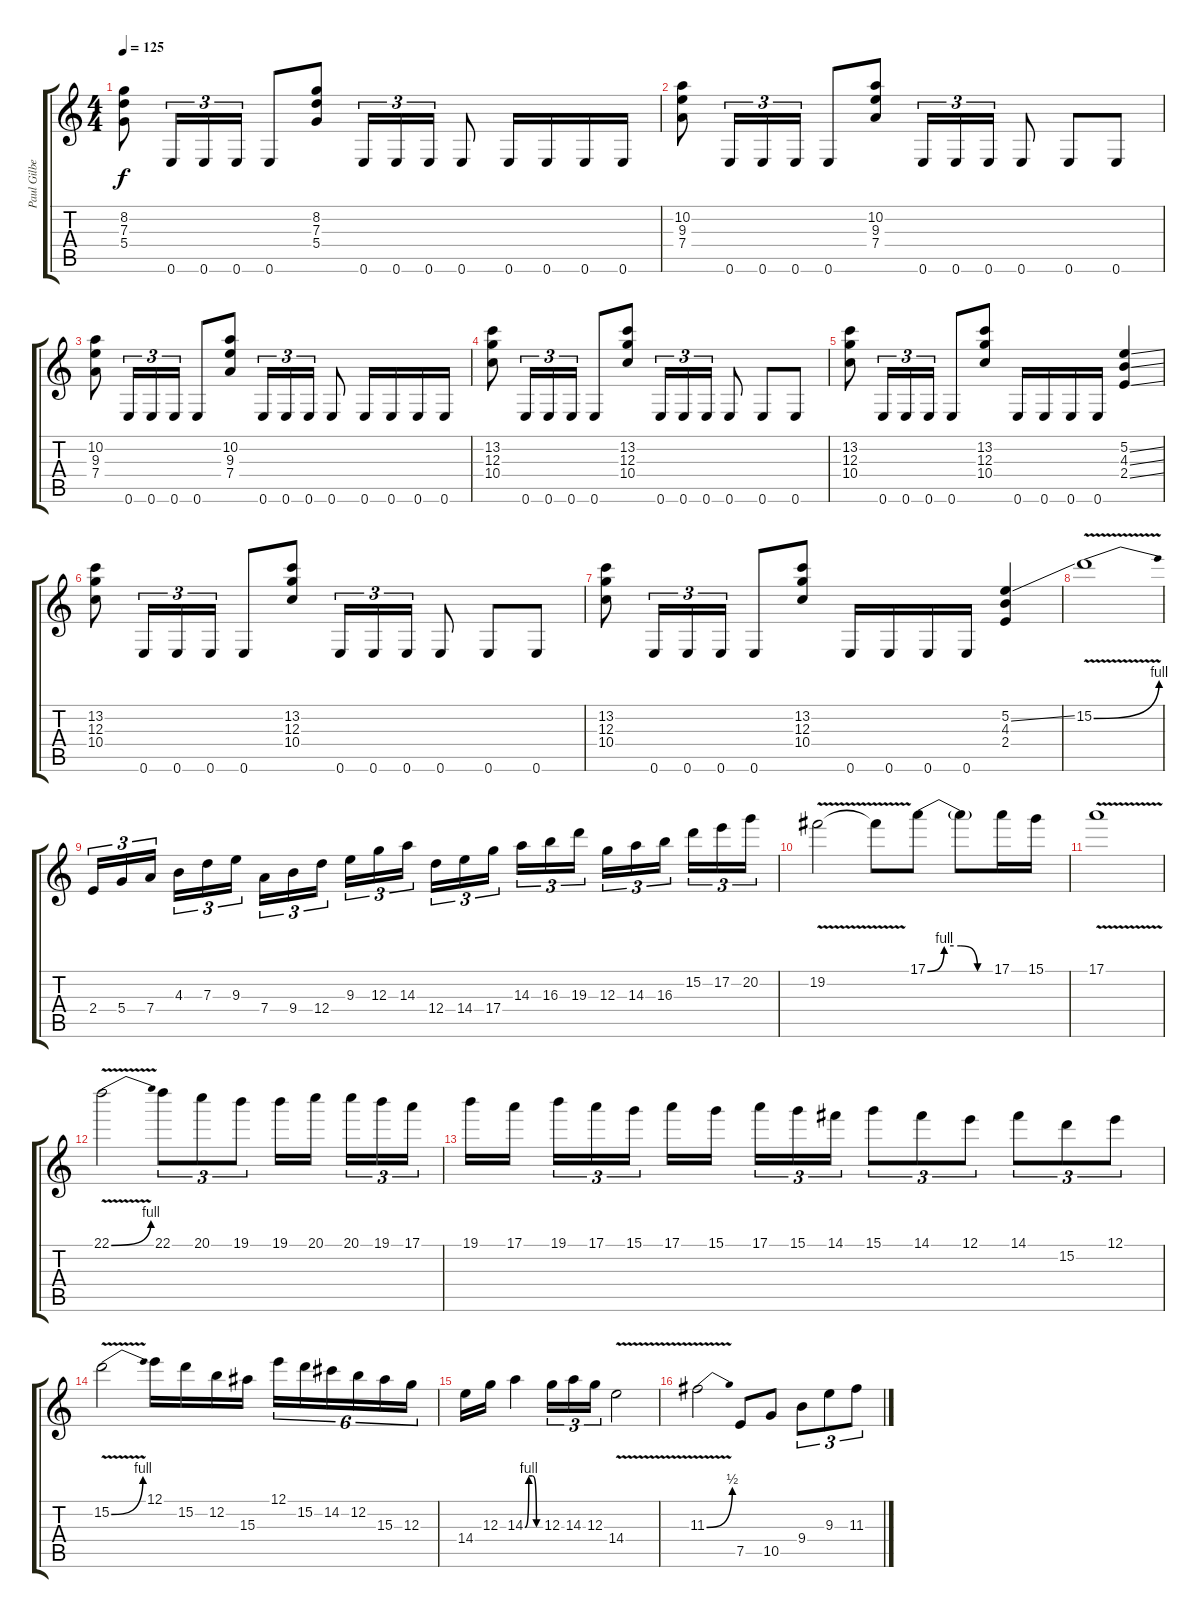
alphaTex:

\track ("Paul Gilbert" "Paul Gilbe") {instrument distortionguitar}
\staff {score tabs}
\tuning (E4 B3 G3 D3 A2 E2) {hide}
\ts (4 4)
\tempo 125
\clef g2
\ks c
(8.2 7.3 5.4).8{dy f} 0.6.16{tu (3 2)} 0.6.16{tu (3 2)} 0.6.16{tu (3 2)} 0.6.8 (8.2 7.3 5.4).8 0.6.16{tu (3 2)} 0.6.16{tu (3 2)} 0.6.16{tu (3 2)} 0.6.8 0.6.16 0.6.16 0.6.16 0.6.16 |
(10.2 9.3 7.4).8 0.6.16{tu (3 2)} 0.6.16{tu (3 2)} 0.6.16{tu (3 2)} 0.6.8 (10.2 9.3 7.4).8 0.6.16{tu (3 2)} 0.6.16{tu (3 2)} 0.6.16{tu (3 2)} 0.6.8 0.6.8 0.6.8 |
(10.2 9.3 7.4).8 0.6.16{tu (3 2)} 0.6.16{tu (3 2)} 0.6.16{tu (3 2)} 0.6.8 (10.2 9.3 7.4).8 0.6.16{tu (3 2)} 0.6.16{tu (3 2)} 0.6.16{tu (3 2)} 0.6.8 0.6.16 0.6.16 0.6.16 0.6.16 |
(13.2 12.3 10.4).8 0.6.16{tu (3 2)} 0.6.16{tu (3 2)} 0.6.16{tu (3 2)} 0.6.8 (13.2 12.3 10.4).8 0.6.16{tu (3 2)} 0.6.16{tu (3 2)} 0.6.16{tu (3 2)} 0.6.8 0.6.8 0.6.8 |
(13.2 12.3 10.4).8 0.6.16{tu (3 2)} 0.6.16{tu (3 2)} 0.6.16{tu (3 2)} 0.6.8 (13.2 12.3 10.4).8 0.6.16 0.6.16 0.6.16 0.6.16 (5.2{ss} 4.3{ss} 2.4{ss}).4 |
(13.2 12.3 10.4).8 0.6.16{tu (3 2)} 0.6.16{tu (3 2)} 0.6.16{tu (3 2)} 0.6.8 (13.2 12.3 10.4).8 0.6.16{tu (3 2)} 0.6.16{tu (3 2)} 0.6.16{tu (3 2)} 0.6.8 0.6.8 0.6.8 |
(13.2 12.3 10.4).8 0.6.16{tu (3 2)} 0.6.16{tu (3 2)} 0.6.16{tu (3 2)} 0.6.8 (13.2 12.3 10.4).8 0.6.16 0.6.16 0.6.16 0.6.16 (5.2{ss} 4.3 2.4).4 |
15.2{be (bend 0 0 60 4) v}.1 |
2.4.16{tu (3 2)} 5.4.16{tu (3 2)} 7.4.16{tu (3 2)} 4.3.16{tu (3 2)} 7.3.16{tu (3 2)} 9.3.16{tu (3 2)} 7.4.16{tu (3 2)} 9.4.16{tu (3 2)} 12.4.16{tu (3 2)} 9.3.16{tu (3 2)} 12.3.16{tu (3 2)} 14.3.16{tu (3 2)} 12.4.16{tu (3 2)} 14.4.16{tu (3 2)} 17.4.16{tu (3 2)} 14.3.16{tu (3 2)} 16.3.16{tu (3 2)} 19.3.16{tu (3 2)} 12.3.16{tu (3 2)} 14.3.16{tu (3 2)} 16.3.16{tu (3 2)} 15.2.16{tu (3 2)} 17.2.16{tu (3 2)} 20.2.16{tu (3 2)} |
19.2{v}.2 19.2{t}.8 17.1{be (custom 0 0 15 4 30 4 45 0 60 0)}.8 17.1{t}.8 17.1.16 15.1.16 |
17.1{v}.1 |
22.1{be (bend 0 0 60 4) v}.2 22.1.8{tu (3 2)} 20.1.8{tu (3 2)} 19.1.8{tu (3 2)} 19.1.16 20.1.16 20.1.16{tu (3 2)} 19.1.16{tu (3 2)} 17.1.16{tu (3 2)} |
19.1.16 17.1.16 19.1.16{tu (3 2)} 17.1.16{tu (3 2)} 15.1.16{tu (3 2)} 17.1.16 15.1.16 17.1.16{tu (3 2)} 15.1.16{tu (3 2)} 14.1.16{tu (3 2)} 15.1.8{tu (3 2)} 14.1.8{tu (3 2)} 12.1.8{tu (3 2)} 14.1.8{tu (3 2)} 15.2.8{tu (3 2)} 12.1.8{tu (3 2)} |
15.2{be (bend 0 0 60 4) v}.2 12.1.16 15.2.16 12.2.16 15.3.16 12.1.16{tu (6 4)} 15.2.16{tu (6 4)} 14.2.16{tu (6 4)} 12.2.16{tu (6 4)} 15.3.16{tu (6 4)} 12.3.16{tu (6 4)} |
14.4.16 12.3.16 14.3{be (custom 0 0 15 4 30 4 45 0 60 0)}.4 12.3.16{tu (3 2)} 14.3.16{tu (3 2)} 12.3.16{tu (3 2)} 14.4{v}.2 |
11.3{be (bend 0 0 60 2) v}.2 7.5.8 10.5.8 9.4.8{tu (3 2)} 9.3.8{tu (3 2)} 11.3.8{tu (3 2)}
